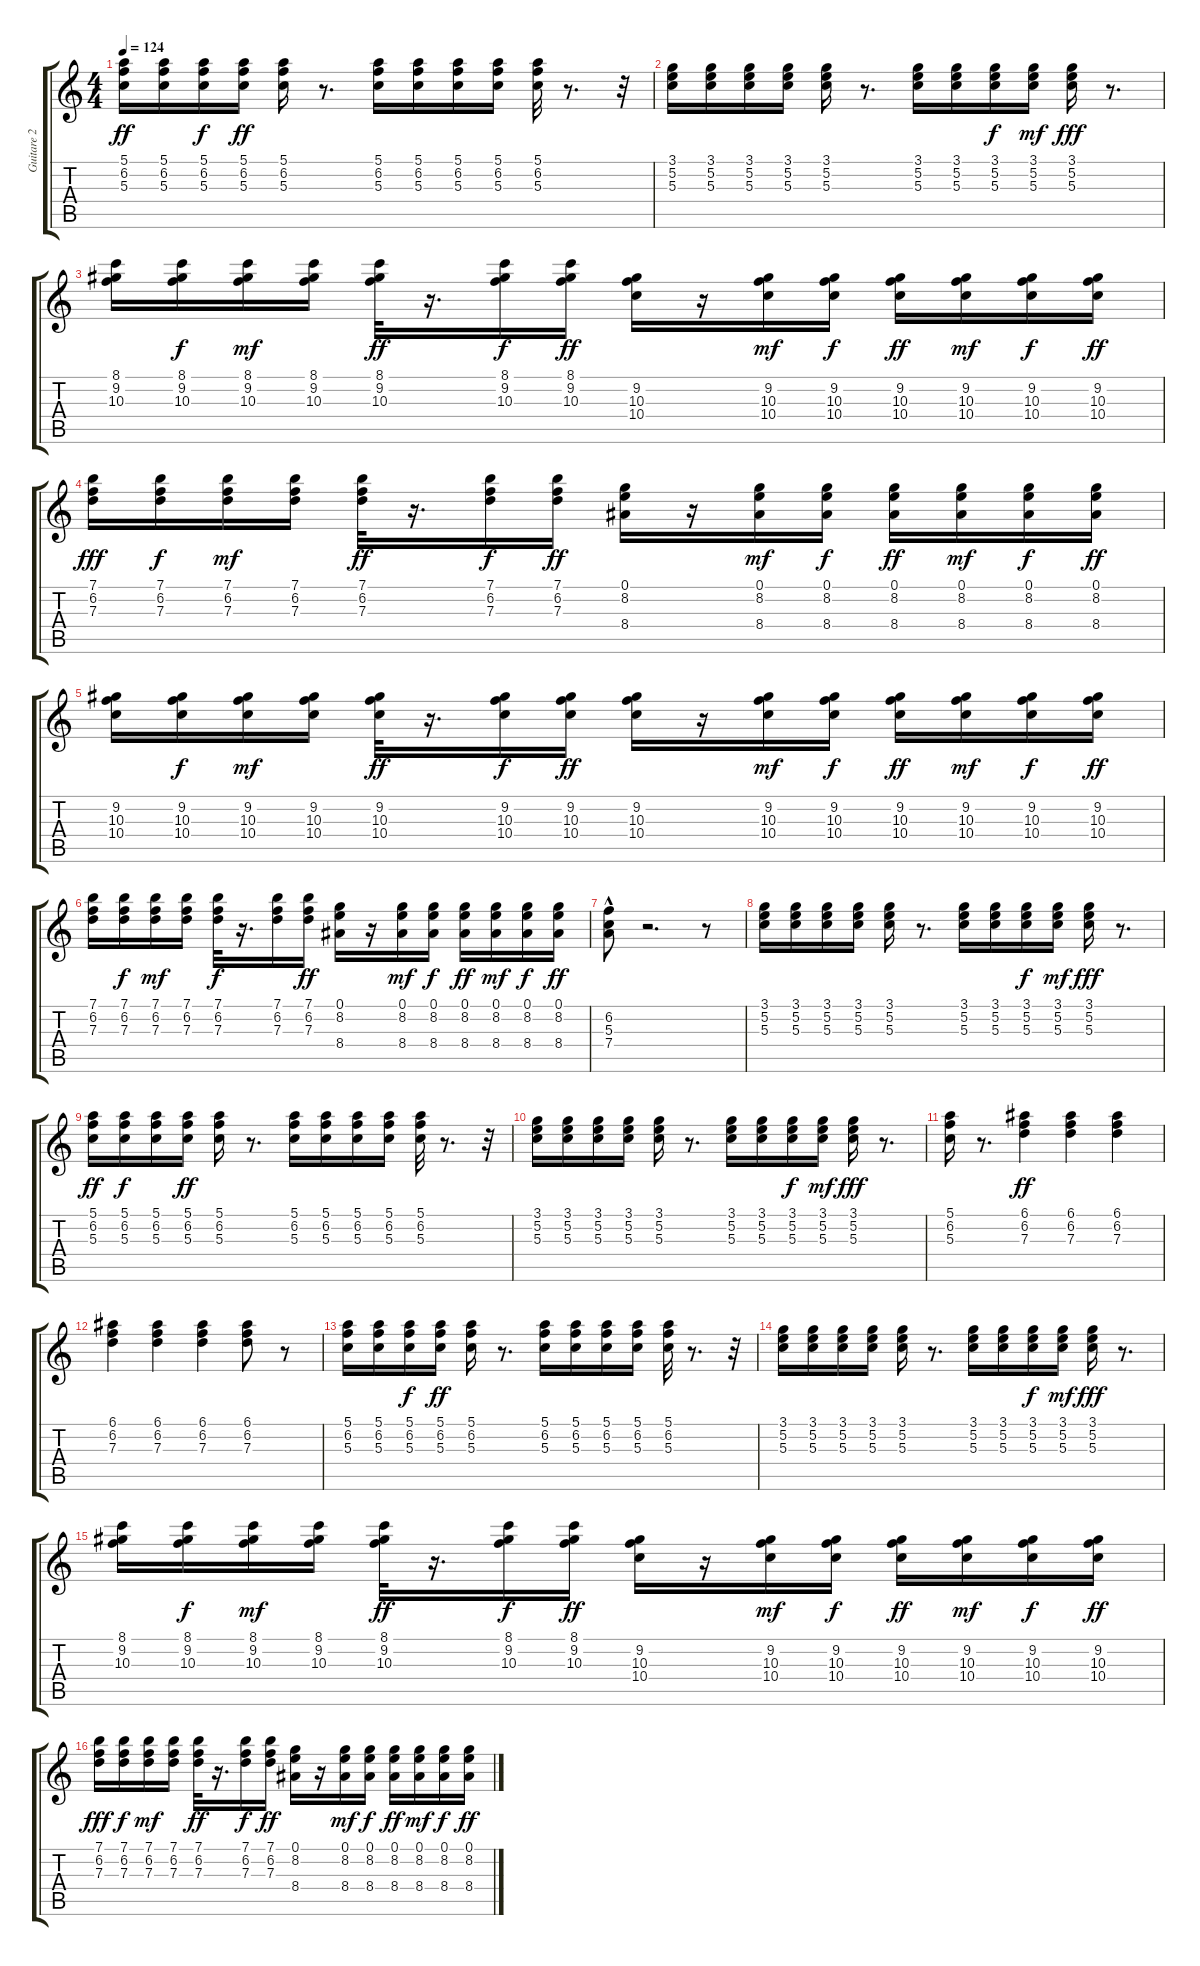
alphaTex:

\track ("Guitare 2" "Guitare 2") {instrument acousticguitarsteel}
\staff {score tabs}
\tuning (E4 B3 G3 D3 A2 E2) {hide}
\ts (4 4)
\tempo 124
\clef g2
\ks c
(5.1 6.2 5.3).16{dy ff} (5.1 6.2 5.3).16 (5.1 6.2 5.3).16{dy f} (5.1 6.2 5.3).16{dy ff} (5.1 6.2 5.3).16 r.8{d} (5.1 6.2 5.3).16 (5.1 6.2 5.3).16 (5.1 6.2 5.3).16 (5.1 6.2 5.3).16 (5.1 6.2 5.3).32 r.8{d} r.32 |
(3.1 5.2 5.3).16 (3.1 5.2 5.3).16 (3.1 5.2 5.3).16 (3.1 5.2 5.3).16 (3.1 5.2 5.3).16 r.8{d} (3.1 5.2 5.3).16 (3.1 5.2 5.3).16 (3.1 5.2 5.3).16{dy f} (3.1 5.2 5.3).16{dy mf} (3.1 5.2 5.3).16{dy fff} r.8{d} |
(8.1 9.2 10.3).16 (8.1 9.2 10.3).16{dy f} (8.1 9.2 10.3).16{dy mf} (8.1 9.2 10.3).16 (8.1 9.2 10.3).32{dy ff} r.16{d} (8.1 9.2 10.3).16{dy f} (8.1 9.2 10.3).16{dy ff} (9.2 10.3 10.4).16 r.16 (9.2 10.3 10.4).16{dy mf} (9.2 10.3 10.4).16{dy f} (9.2 10.3 10.4).16{dy ff} (9.2 10.3 10.4).16{dy mf} (9.2 10.3 10.4).16{dy f} (9.2 10.3 10.4).16{dy ff} |
(7.1 6.2 7.3).16{dy fff} (7.1 6.2 7.3).16{dy f} (7.1 6.2 7.3).16{dy mf} (7.1 6.2 7.3).16 (7.1 6.2 7.3).32{dy ff} r.16{d} (7.1 6.2 7.3).16{dy f} (7.1 6.2 7.3).16{dy ff} (0.1 8.2 8.4).16 r.16 (0.1 8.2 8.4).16{dy mf} (0.1 8.2 8.4).16{dy f} (0.1 8.2 8.4).16{dy ff} (0.1 8.2 8.4).16{dy mf} (0.1 8.2 8.4).16{dy f} (0.1 8.2 8.4).16{dy ff} |
(9.2 10.3 10.4).16 (9.2 10.3 10.4).16{dy f} (9.2 10.3 10.4).16{dy mf} (9.2 10.3 10.4).16 (9.2 10.3 10.4).32{dy ff} r.16{d} (9.2 10.3 10.4).16{dy f} (9.2 10.3 10.4).16{dy ff} (9.2 10.3 10.4).16 r.16 (9.2 10.3 10.4).16{dy mf} (9.2 10.3 10.4).16{dy f} (9.2 10.3 10.4).16{dy ff} (9.2 10.3 10.4).16{dy mf} (9.2 10.3 10.4).16{dy f} (9.2 10.3 10.4).16{dy ff} |
(7.1 6.2 7.3).16 (7.1 6.2 7.3).16{dy f} (7.1 6.2 7.3).16{dy mf} (7.1 6.2 7.3).16 (7.1 6.2 7.3).32{dy f} r.16{d} (7.1 6.2 7.3).16 (7.1 6.2 7.3).16{dy ff} (0.1 8.2 8.4).16 r.16 (0.1 8.2 8.4).16{dy mf} (0.1 8.2 8.4).16{dy f} (0.1 8.2 8.4).16{dy ff} (0.1 8.2 8.4).16{dy mf} (0.1 8.2 8.4).16{dy f} (0.1 8.2 8.4).16{dy ff} |
(6.2 5.3 7.4{hac}).8 r.2{d} r.8 |
(3.1 5.2 5.3).16 (3.1 5.2 5.3).16 (3.1 5.2 5.3).16 (3.1 5.2 5.3).16 (3.1 5.2 5.3).16 r.8{d} (3.1 5.2 5.3).16 (3.1 5.2 5.3).16 (3.1 5.2 5.3).16{dy f} (3.1 5.2 5.3).16{dy mf} (3.1 5.2 5.3).16{dy fff} r.8{d} |
(5.1 6.2 5.3).16{dy ff} (5.1 6.2 5.3).16{dy f} (5.1 6.2 5.3).16 (5.1 6.2 5.3).16{dy ff} (5.1 6.2 5.3).16 r.8{d} (5.1 6.2 5.3).16 (5.1 6.2 5.3).16 (5.1 6.2 5.3).16 (5.1 6.2 5.3).16 (5.1 6.2 5.3).32 r.8{d} r.32 |
(3.1 5.2 5.3).16 (3.1 5.2 5.3).16 (3.1 5.2 5.3).16 (3.1 5.2 5.3).16 (3.1 5.2 5.3).16 r.8{d} (3.1 5.2 5.3).16 (3.1 5.2 5.3).16 (3.1 5.2 5.3).16{dy f} (3.1 5.2 5.3).16{dy mf} (3.1 5.2 5.3).16{dy fff} r.8{d} |
(5.1 6.2 5.3).16 r.8{d} (6.1 6.2 7.3).4{dy ff} (6.1 6.2 7.3).4 (6.1 6.2 7.3).4 |
(6.1 6.2 7.3).4 (6.1 6.2 7.3).4 (6.1 6.2 7.3).4 (6.1 6.2 7.3).8 r.8 |
(5.1 6.2 5.3).16 (5.1 6.2 5.3).16 (5.1 6.2 5.3).16{dy f} (5.1 6.2 5.3).16{dy ff} (5.1 6.2 5.3).16 r.8{d} (5.1 6.2 5.3).16 (5.1 6.2 5.3).16 (5.1 6.2 5.3).16 (5.1 6.2 5.3).16 (5.1 6.2 5.3).32 r.8{d} r.32 |
(3.1 5.2 5.3).16 (3.1 5.2 5.3).16 (3.1 5.2 5.3).16 (3.1 5.2 5.3).16 (3.1 5.2 5.3).16 r.8{d} (3.1 5.2 5.3).16 (3.1 5.2 5.3).16 (3.1 5.2 5.3).16{dy f} (3.1 5.2 5.3).16{dy mf} (3.1 5.2 5.3).16{dy fff} r.8{d} |
(8.1 9.2 10.3).16 (8.1 9.2 10.3).16{dy f} (8.1 9.2 10.3).16{dy mf} (8.1 9.2 10.3).16 (8.1 9.2 10.3).32{dy ff} r.16{d} (8.1 9.2 10.3).16{dy f} (8.1 9.2 10.3).16{dy ff} (9.2 10.3 10.4).16 r.16 (9.2 10.3 10.4).16{dy mf} (9.2 10.3 10.4).16{dy f} (9.2 10.3 10.4).16{dy ff} (9.2 10.3 10.4).16{dy mf} (9.2 10.3 10.4).16{dy f} (9.2 10.3 10.4).16{dy ff} |
(7.1 6.2 7.3).16{dy fff} (7.1 6.2 7.3).16{dy f} (7.1 6.2 7.3).16{dy mf} (7.1 6.2 7.3).16 (7.1 6.2 7.3).32{dy ff} r.16{d} (7.1 6.2 7.3).16{dy f} (7.1 6.2 7.3).16{dy ff} (0.1 8.2 8.4).16 r.16 (0.1 8.2 8.4).16{dy mf} (0.1 8.2 8.4).16{dy f} (0.1 8.2 8.4).16{dy ff} (0.1 8.2 8.4).16{dy mf} (0.1 8.2 8.4).16{dy f} (0.1 8.2 8.4).16{dy ff}
